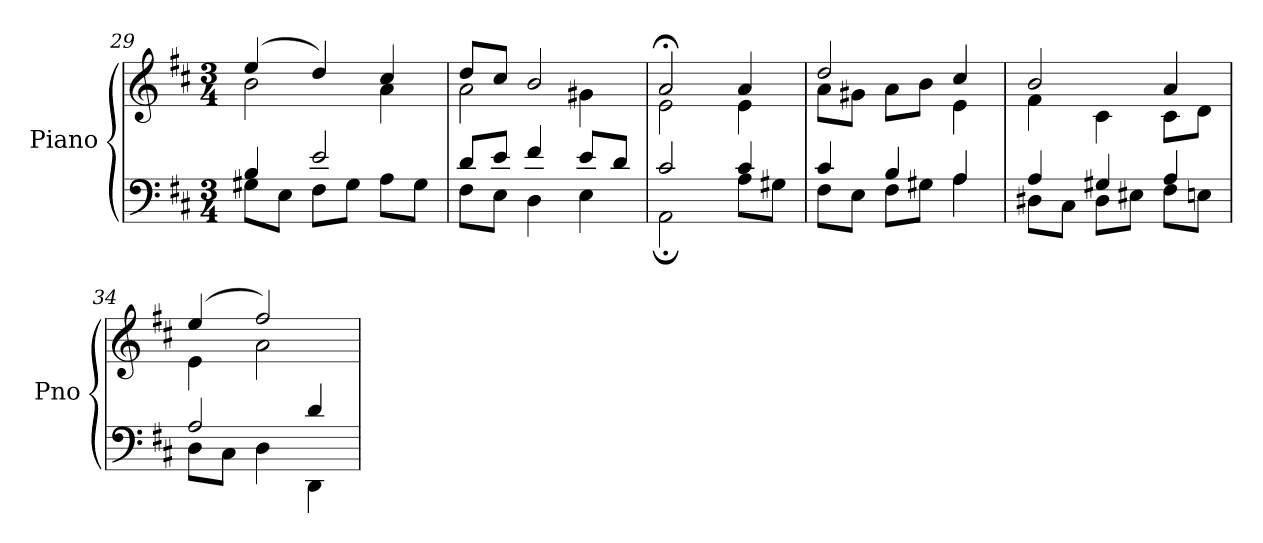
**kern	**kern
*part1	*part1
*staff2	*staff1
*I"Piano	*
*I'Pno	*
*clefF4	*clefG2
*k[f#c#]	*k[f#c#]
*M3/4	*M3/4
=29	=29
*^	*^
4B/	8G#X\L	(>4ee/	2b\
.	8E\J	.	.
2e/	8F#\L	4dd/)	.
.	8G#\J	.	.
.	8A\L	4cc#/	4a\
.	8G#\J	.	.
=30	=30	=30	=30
8d/L	8F#\L	8dd/L	2a\
8e/J	8E\J	8cc#/J	.
4f#/	4D\	2b/	.
8e/L	4E\	.	4g#X\
8d/J	.	.	.
=31	=31	=31	=31
2c#/	2AA;\	2a;</	2e\
4c#/	8A\L	4a/	4e\
.	8G#X\J	.	.
=32	=32	=32	=32
4c#/	8F#\L	2dd/	8a\L
.	8E\J	.	8g#X\J
4B/	8F#\L	.	8a\L
.	8G#X\J	.	8b\J
4A/	4A\	4cc#/	4e\
=33	=33	=33	=33
4A/	8D#X\L	2b/	4f#\
.	8C#\J	.	.
4G#X/	8D#\L	.	4c#\
.	8E#X\J	.	.
4A/	8F#\L	4a/	8c#\L
.	8En\J	.	8d\J
=34	=34	=34	=34
2A/	8D\L	(>4ee/	4e\
.	8C#\J	.	.
.	4D\	2ff#/)	2a\
4d/	4DD\	.	.
*v	*v	*	*
*	*v	*v
=	=
*-	*-
